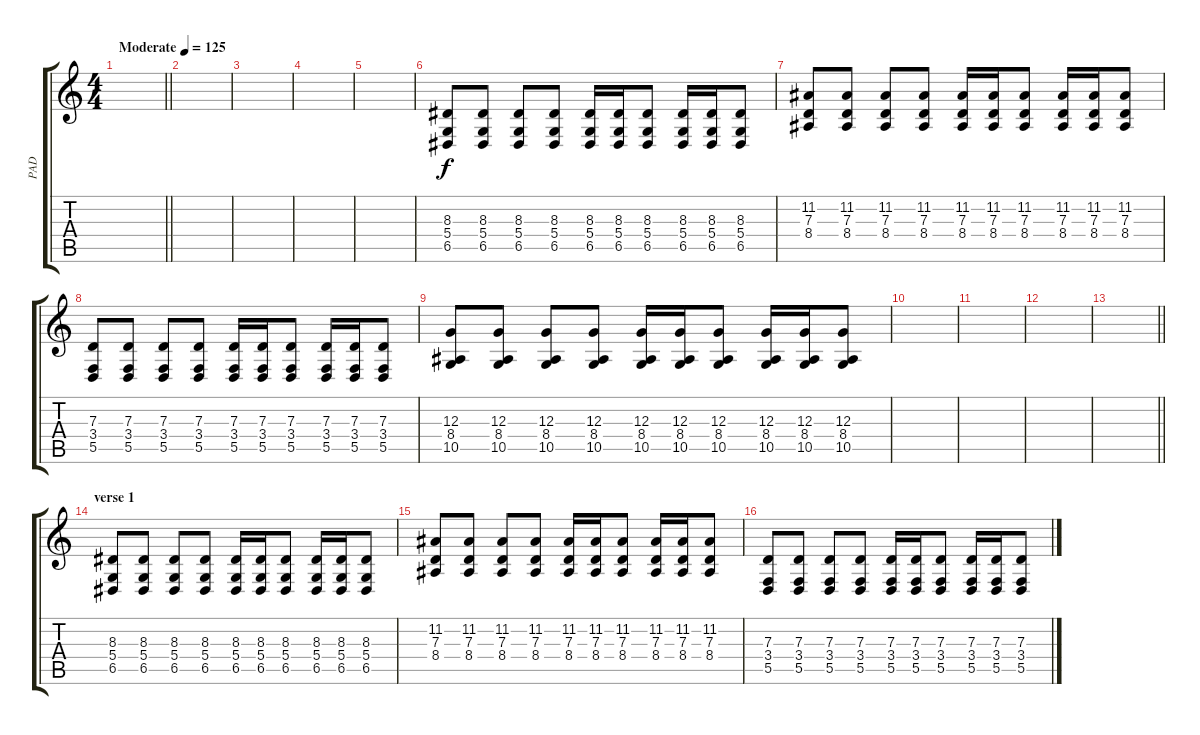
\track ("PAD" "PAD") {instrument pad4choir}
\staff {score tabs}
\tuning (E4 B3 G3 D3 A2 D2) {hide}
\ts (4 4)
\tempo (125 "Moderate")
\clef g2
\barLineRight lightlight
\ks c
|
\section ("" "")
|
|
|
|
(8.3 5.4 6.5).8 (8.3 5.4 6.5).8 (8.3 5.4 6.5).8 (8.3 5.4 6.5).8 (8.3 5.4 6.5).16 (8.3 5.4 6.5).16 (8.3 5.4 6.5).8 (8.3 5.4 6.5).16 (8.3 5.4 6.5).16 (8.3 5.4 6.5).8 |
(11.2 7.3 8.4).8 (11.2 7.3 8.4).8 (11.2 7.3 8.4).8 (11.2 7.3 8.4).8 (11.2 7.3 8.4).16 (11.2 7.3 8.4).16 (11.2 7.3 8.4).8 (11.2 7.3 8.4).16 (11.2 7.3 8.4).16 (11.2 7.3 8.4).8 |
(7.3 3.4 5.5).8 (7.3 3.4 5.5).8 (7.3 3.4 5.5).8 (7.3 3.4 5.5).8 (7.3 3.4 5.5).16 (7.3 3.4 5.5).16 (7.3 3.4 5.5).8 (7.3 3.4 5.5).16 (7.3 3.4 5.5).16 (7.3 3.4 5.5).8 |
(12.3 8.4 10.5).8 (12.3 8.4 10.5).8 (12.3 8.4 10.5).8 (12.3 8.4 10.5).8 (12.3 8.4 10.5).16 (12.3 8.4 10.5).16 (12.3 8.4 10.5).8 (12.3 8.4 10.5).16 (12.3 8.4 10.5).16 (12.3 8.4 10.5).8 |
|
|
|
\barLineRight lightlight
|
\section ("" "verse 1")
(8.3 5.4 6.5).8 (8.3 5.4 6.5).8 (8.3 5.4 6.5).8 (8.3 5.4 6.5).8 (8.3 5.4 6.5).16 (8.3 5.4 6.5).16 (8.3 5.4 6.5).8 (8.3 5.4 6.5).16 (8.3 5.4 6.5).16 (8.3 5.4 6.5).8 |
(11.2 7.3 8.4).8 (11.2 7.3 8.4).8 (11.2 7.3 8.4).8 (11.2 7.3 8.4).8 (11.2 7.3 8.4).16 (11.2 7.3 8.4).16 (11.2 7.3 8.4).8 (11.2 7.3 8.4).16 (11.2 7.3 8.4).16 (11.2 7.3 8.4).8 |
(7.3 3.4 5.5).8 (7.3 3.4 5.5).8 (7.3 3.4 5.5).8 (7.3 3.4 5.5).8 (7.3 3.4 5.5).16 (7.3 3.4 5.5).16 (7.3 3.4 5.5).8 (7.3 3.4 5.5).16 (7.3 3.4 5.5).16 (7.3 3.4 5.5).8
